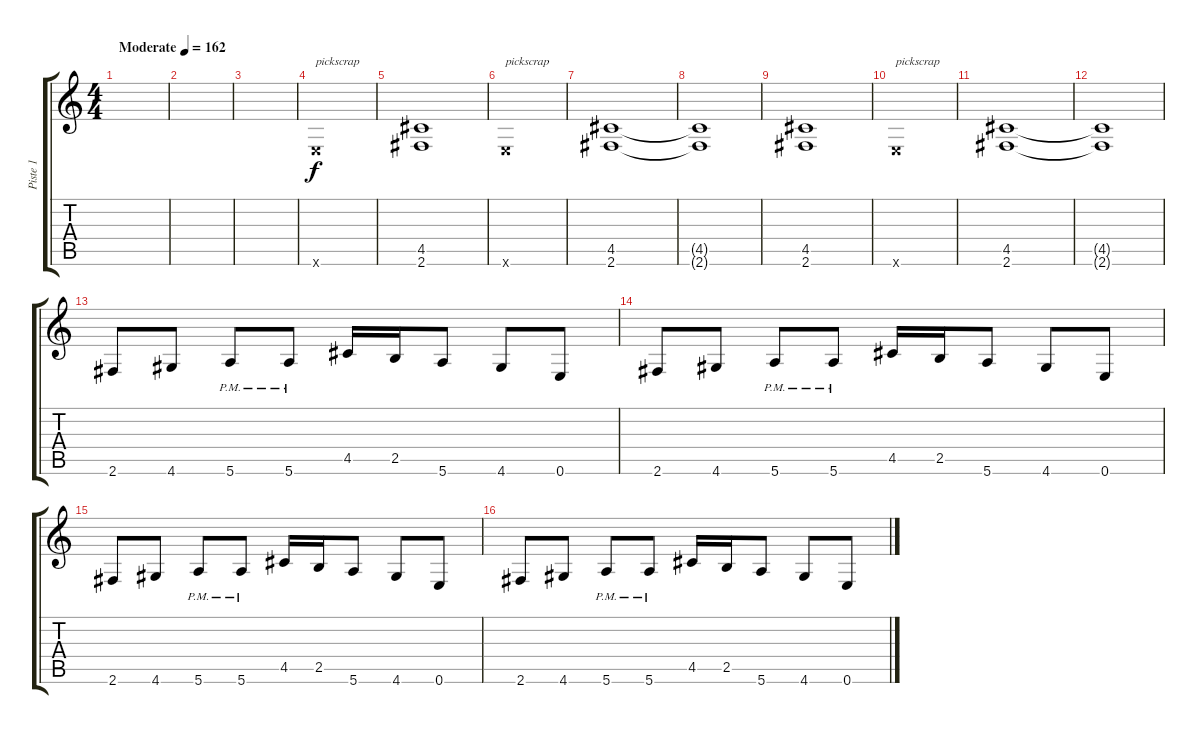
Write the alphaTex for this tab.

\track ("Piste 1" "Piste 1") {instrument distortionguitar}
\staff {score tabs}
\tuning (E4 B3 G3 D3 A2 E2) {hide}
\ts (4 4)
\tempo (162 "Moderate")
\clef g2
\ks c
|
|
|
0.6{x}.1{txt "pickscrap"} |
(4.5 2.6).1 |
0.6{x}.1{txt "pickscrap"} |
(4.5 2.6).1 |
(4.5{t} 2.6{t}).1 |
(4.5 2.6).1 |
0.6{x}.1{txt "pickscrap"} |
(4.5 2.6).1 |
(4.5{t} 2.6{t}).1 |
2.6.8 4.6.8 5.6{pm}.8 5.6{pm}.8 4.5.16 2.5.16 5.6.8 4.6.8 0.6.8 |
2.6.8 4.6.8 5.6{pm}.8 5.6{pm}.8 4.5.16 2.5.16 5.6.8 4.6.8 0.6.8 |
2.6.8 4.6.8 5.6{pm}.8 5.6{pm}.8 4.5.16 2.5.16 5.6.8 4.6.8 0.6.8 |
2.6.8 4.6.8 5.6{pm}.8 5.6{pm}.8 4.5.16 2.5.16 5.6.8 4.6.8 0.6.8
